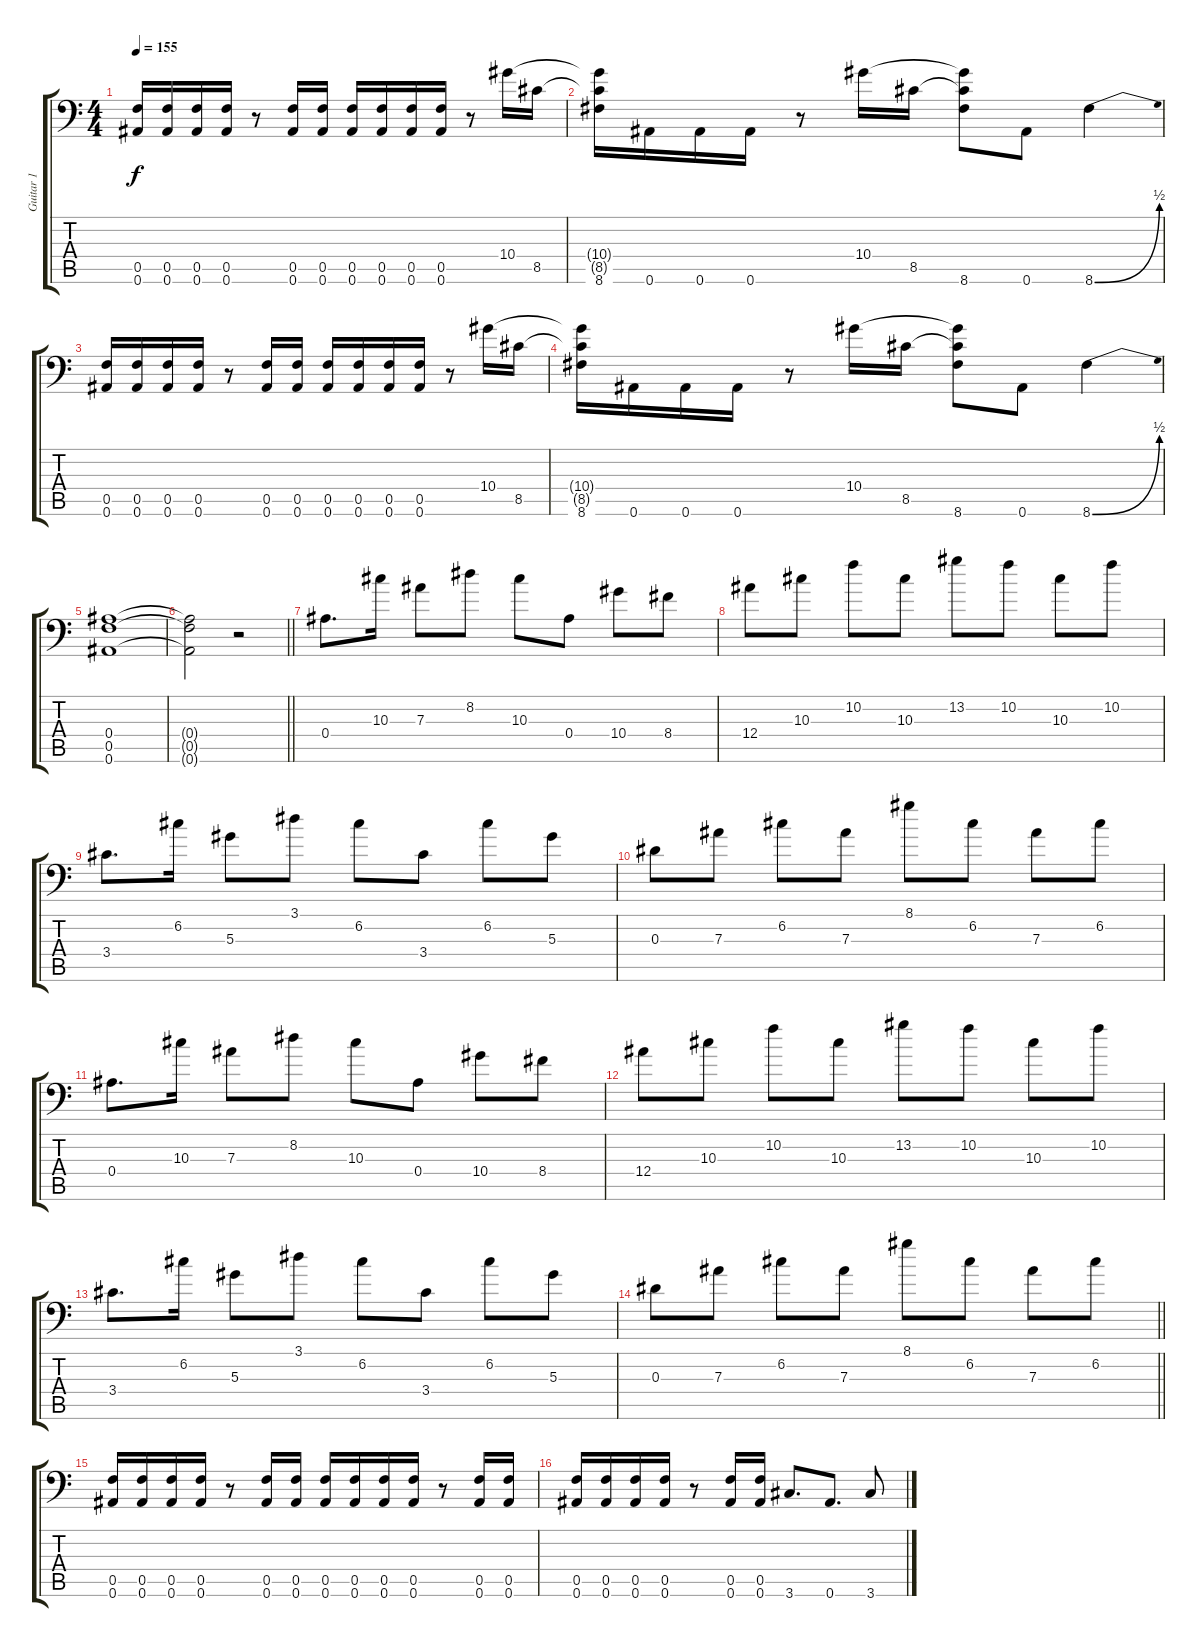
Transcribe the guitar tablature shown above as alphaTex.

\track ("Guitar 1" "Guitar 1") {instrument distortionguitar}
\staff {score tabs}
\tuning (C4 G3 Eb3 Bb2 F2 Bb1) {hide}
\ts (4 4)
\tempo 155
\clef f4
\ks c
(0.5 0.6).16{dy f} (0.5 0.6).16 (0.5 0.6).16 (0.5 0.6).16 r.8 (0.5 0.6).16 (0.5 0.6).16 (0.5 0.6).16 (0.5 0.6).16 (0.5 0.6).16 (0.5 0.6).16 r.8 10.4.16 8.5.16 |
(10.4{t} 8.5{t} 8.6).16 0.6.16 0.6.16 0.6.16 r.8 10.4.16 8.5.16 (10.4{t} 8.5{t} 8.6).8 0.6.8 8.6{be (bend 0 0 60 2)}.4 |
(0.5 0.6).16 (0.5 0.6).16 (0.5 0.6).16 (0.5 0.6).16 r.8 (0.5 0.6).16 (0.5 0.6).16 (0.5 0.6).16 (0.5 0.6).16 (0.5 0.6).16 (0.5 0.6).16 r.8 10.4.16 8.5.16 |
(10.4{t} 8.5{t} 8.6).16 0.6.16 0.6.16 0.6.16 r.8 10.4.16 8.5.16 (10.4{t} 8.5{t} 8.6).8 0.6.8 8.6{be (bend 0 0 60 2)}.4 |
(0.4 0.5 0.6).1 |
\barLineRight lightlight
(0.4{t} 0.5{t} 0.6{t}).2 r.2 |
\section ("" "")
0.4.8{d} 10.3.16 7.3.8 8.2.8 10.3.8 0.4.8 10.4.8 8.4.8 |
12.4.8 10.3.8 10.2.8 10.3.8 13.2.8 10.2.8 10.3.8 10.2.8 |
3.4.8{d} 6.2.16 5.3.8 3.1.8 6.2.8 3.4.8 6.2.8 5.3.8 |
0.3.8 7.3.8 6.2.8 7.3.8 8.1.8 6.2.8 7.3.8 6.2.8 |
0.4.8{d} 10.3.16 7.3.8 8.2.8 10.3.8 0.4.8 10.4.8 8.4.8 |
12.4.8 10.3.8 10.2.8 10.3.8 13.2.8 10.2.8 10.3.8 10.2.8 |
3.4.8{d} 6.2.16 5.3.8 3.1.8 6.2.8 3.4.8 6.2.8 5.3.8 |
\barLineRight lightlight
0.3.8 7.3.8 6.2.8 7.3.8 8.1.8 6.2.8 7.3.8 6.2.8 |
\section ("" "")
(0.5 0.6).16 (0.5 0.6).16 (0.5 0.6).16 (0.5 0.6).16 r.8 (0.5 0.6).16 (0.5 0.6).16 (0.5 0.6).16 (0.5 0.6).16 (0.5 0.6).16 (0.5 0.6).16 r.8 (0.5 0.6).16 (0.5 0.6).16 |
(0.5 0.6).16 (0.5 0.6).16 (0.5 0.6).16 (0.5 0.6).16 r.8 (0.5 0.6).16 (0.5 0.6).16 3.6.8{d} 0.6.8{d} 3.6.8
